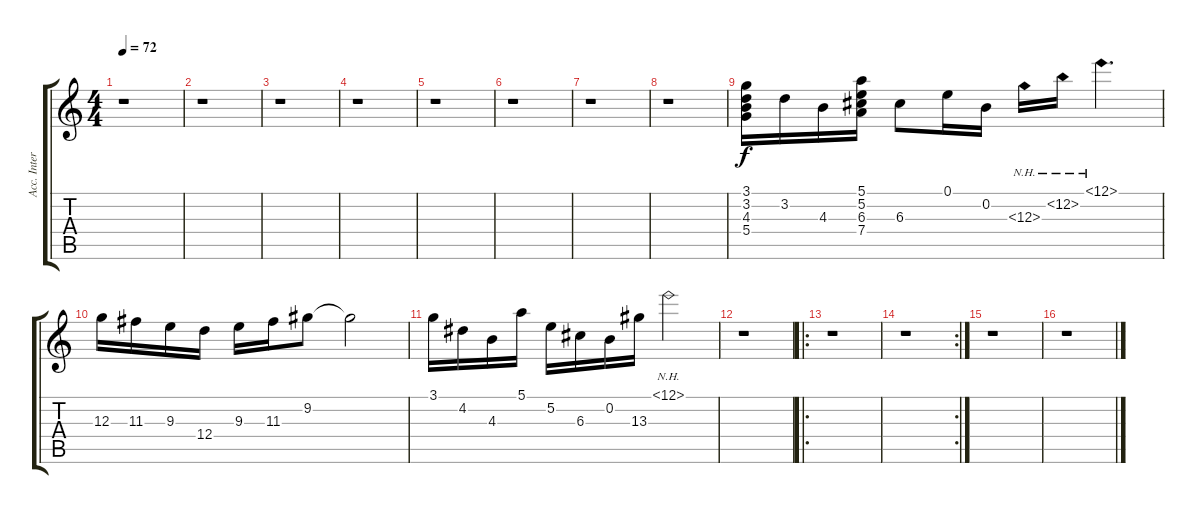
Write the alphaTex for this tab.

\track ("Acc. Interlude" "Acc. Inter") {instrument acousticguitarnylon}
\staff {score tabs}
\tuning (E4 B3 G3 D3 A2 E2) {hide}
\ts (4 4)
\tempo 72
\clef g2
\ks c
r.1{dy f} |
r.1 |
r.1 |
r.1 |
r.1 |
r.1 |
r.1 |
r.1 |
(3.1 3.2 4.3 5.4).16 3.2.16 4.3.16 (5.1 5.2 6.3 7.4).16 6.3.8 0.1.16 0.2.16 13.3{nh}.16 12.2{nh}.16 12.1{nh}.4{d} |
12.3.16 11.3.16 9.3.16 12.4.16 9.3.16 11.3.16 9.2.8 9.2{t}.2 |
3.1.16 4.2.16 4.3.16 5.1.16 5.2.16 6.3.16 0.2.16 13.3.16 12.1{nh}.2 |
r.1 |
\ro
r.1 |
\rc 2
r.1 |
r.1 |
r.1
